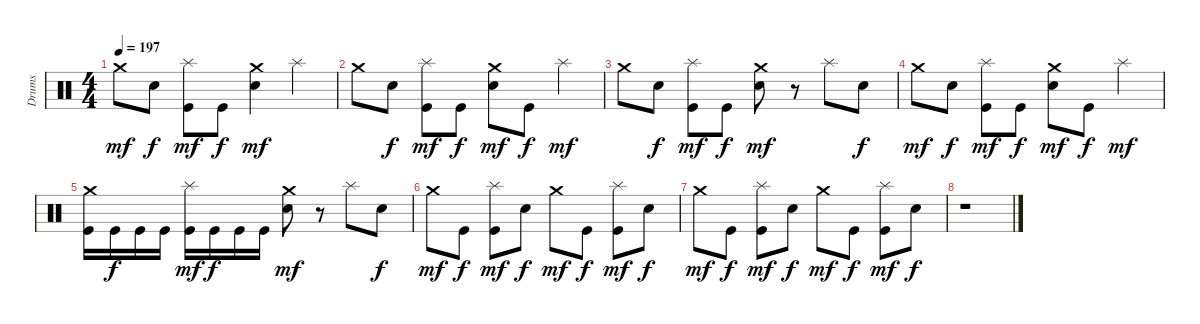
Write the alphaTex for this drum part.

\track ("Drums" "Drums") {instrument percussion}
\staff {score}
\articulation defaults
\ts (4 4)
\tempo 197
\clef neutral
\ks c "Crash medium (hit)".8{dy mf} "Electric Snare (hit)".8{dy f}
("Splash (hit)" "Kick (hit)").8{dy mf} "Kick (hit)".8{dy f} ("Crash medium (hit)" "Electric Snare (hit)").4{dy mf} "Splash (hit)".4 |
"Crash medium (hit)".8 "Electric Snare (hit)".8{dy f} ("Splash (hit)" "Kick (hit)").8{dy mf} "Kick (hit)".8{dy f} ("Crash medium (hit)" "Electric Snare (hit)").8{dy mf} "Kick (hit)".8{dy f} "Splash (hit)".4{dy mf} |
"Crash medium (hit)".8 "Electric Snare (hit)".8{dy f} ("Splash (hit)" "Kick (hit)").8{dy mf} "Kick (hit)".8{dy f} ("Crash medium (hit)" "Electric Snare (hit)").8{dy mf} r.8 "Splash (hit)".8 "Electric Snare (hit)".8{dy f} |
"Crash medium (hit)".8{dy mf} "Electric Snare (hit)".8{dy f} ("Splash (hit)" "Kick (hit)").8{dy mf} "Kick (hit)".8{dy f} ("Crash medium (hit)" "Electric Snare (hit)").8{dy mf} "Kick (hit)".8{dy f} "Splash (hit)".4{dy mf} |
("Crash medium (hit)" "Kick (hit)").16 "Kick (hit)".16{dy f} "Kick (hit)".16 "Kick (hit)".16 ("Splash (hit)" "Kick (hit)").16{dy mf} "Kick (hit)".16{dy f} "Kick (hit)".16 "Kick (hit)".16 ("Crash medium (hit)" "Electric Snare (hit)").8{dy mf} r.8 "Splash (hit)".8 "Electric Snare (hit)".8{dy f} |
"Crash medium (hit)".8{dy mf} "Kick (hit)".8{dy f} ("Splash (hit)" "Kick (hit)").8{dy mf} "Electric Snare (hit)".8{dy f} "Crash medium (hit)".8{dy mf} "Kick (hit)".8{dy f} ("Splash (hit)" "Kick (hit)").8{dy mf} "Electric Snare (hit)".8{dy f} |
"Crash medium (hit)".8{dy mf} "Kick (hit)".8{dy f} ("Splash (hit)" "Kick (hit)").8{dy mf} "Electric Snare (hit)".8{dy f} "Crash medium (hit)".8{dy mf} "Kick (hit)".8{dy f} ("Splash (hit)" "Kick (hit)").8{dy mf} "Electric Snare (hit)".8{dy f} |
r.1
